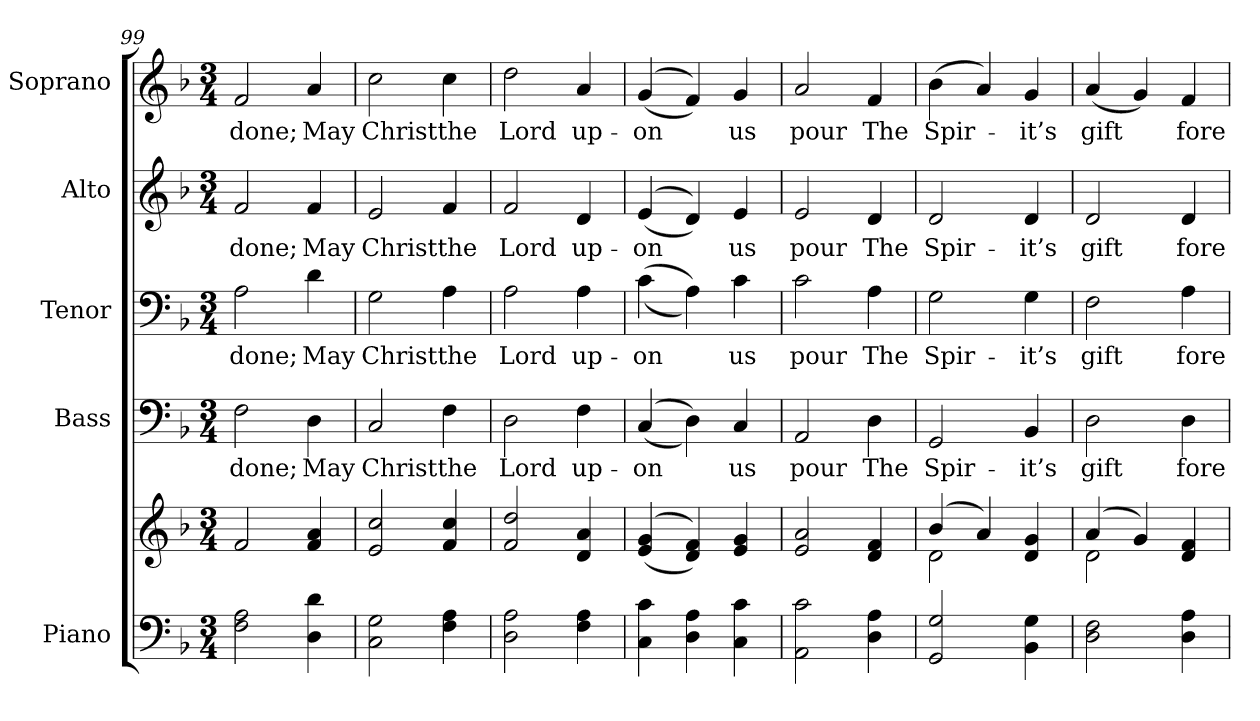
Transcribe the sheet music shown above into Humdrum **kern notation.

**kern	**kern	**kern	**text	**kern	**text	**kern	**text	**kern	**text
*part5	*part5	*part4	*part4	*part3	*part3	*part2	*part2	*part1	*part1
*staff6	*staff5	*staff4	*staff4	*staff3	*staff3	*staff2	*staff2	*staff1	*staff1
*I"Piano	*	*I"Bass	*	*I"Tenor	*	*I"Alto	*	*I"Soprano	*
*I'Pno.	*	*I'B.	*	*I'T.	*	*I'A.	*	*I'S.	*
!!LO:PB:g=z
*clefF4	*clefG2	*clefF4	*	*clefF4	*	*clefG2	*	*clefG2	*
*k[b-]	*k[b-]	*k[b-]	*	*k[b-]	*	*k[b-]	*	*k[b-]	*
*F:	*F:	*F:	*	*F:	*	*F:	*	*F:	*
*M3/4	*M3/4	*M3/4	*	*M3/4	*	*M3/4	*	*M3/4	*
=99	=99	=99	=99	=99	=99	=99	=99	=99	=99
!	!	!	!LO:LY:b:color=#000000	!	!	!	!	!	!
!	!	!	!	!	!LO:LY:b:color=#000000	!	!	!	!
!	!	!	!	!	!	!	!LO:LY:b:color=#000000	!	!
!	!	!	!	!	!	!	!	!	!LO:LY:b:color=#000000
2Fi\ 2Ai	2fi/	2Fi\	done;	2Ai\	done;	2fi/	done;	2fi/	done;
!	!	!	!LO:LY:b:color=#000000	!	!	!	!	!	!
!	!	!	!	!	!LO:LY:b:color=#000000	!	!	!	!
!	!	!	!	!	!	!	!LO:LY:b:color=#000000	!	!
!	!	!	!	!	!	!	!	!	!LO:LY:b:color=#000000
4Di\ 4di	4fi/ 4ai	4Di\	May	4di\	May	4fi/	May	4ai/	May
=100	=100	=100	=100	=100	=100	=100	=100	=100	=100
!	!	!	!LO:LY:b:color=#000000	!	!	!	!	!	!
!	!	!	!	!	!LO:LY:b:color=#000000	!	!	!	!
!	!	!	!	!	!	!	!LO:LY:b:color=#000000	!	!
!	!	!	!	!	!	!	!	!	!LO:LY:b:color=#000000
2Ci\ 2Gi	2ei/ 2cci	2Ci/	Christ	2Gi\	Christ	2ei/	Christ	2cci\	Christ
!	!	!	!LO:LY:b:color=#000000	!	!	!	!	!	!
!	!	!	!	!	!LO:LY:b:color=#000000	!	!	!	!
!	!	!	!	!	!	!	!LO:LY:b:color=#000000	!	!
!	!	!	!	!	!	!	!	!	!LO:LY:b:color=#000000
4Fi\ 4Ai	4fi/ 4cci	4Fi\	the	4Ai\	the	4fi/	the	4cci\	the
=101	=101	=101	=101	=101	=101	=101	=101	=101	=101
!	!	!	!LO:LY:b:color=#000000	!	!	!	!	!	!
!	!	!	!	!	!LO:LY:b:color=#000000	!	!	!	!
!	!	!	!	!	!	!	!LO:LY:b:color=#000000	!	!
!	!	!	!	!	!	!	!	!	!LO:LY:b:color=#000000
2Di\ 2Ai	2fi/ 2ddi	2Di\	Lord	2Ai\	Lord	2fi/	Lord	2ddi\	Lord
!	!	!	!LO:LY:b:color=#000000	!	!	!	!	!	!
!	!	!	!	!	!LO:LY:b:color=#000000	!	!	!	!
!	!	!	!	!	!	!	!LO:LY:b:color=#000000	!	!
!	!	!	!	!	!	!	!	!	!LO:LY:b:color=#000000
4Fi\ 4Ai	4di/ 4ai	4Fi\	up-	4Ai\	up-	4di/	up-	4ai/	up-
!!LO:PB:g=z
=102	=102	=102	=102	=102	=102	=102	=102	=102	=102
!	!	!	!LO:LY:b:color=#000000	!	!	!	!	!	!
!	!	!	!	!	!LO:LY:b:color=#000000	!	!	!	!
!	!	!	!	!	!	!	!LO:LY:b:color=#000000	!	!
!	!	!	!	!	!	!	!	!	!LO:LY:b:color=#000000
4Ci\ 4ci	((4ei/ 4gi	((4Ci/	-on	((4ci\	-on	((4ei/	-on	((4gi/	-on
4Di\ 4Ai	4di/ 4fi))	4Di\))	.	4Ai\))	.	4di/))	.	4fi/))	.
!	!	!	!LO:LY:b:color=#000000	!	!	!	!	!	!
!	!	!	!	!	!LO:LY:b:color=#000000	!	!	!	!
!	!	!	!	!	!	!	!LO:LY:b:color=#000000	!	!
!	!	!	!	!	!	!	!	!	!LO:LY:b:color=#000000
4Ci\ 4ci	4ei/ 4gi	4Ci/	us	4ci\	us	4ei/	us	4gi/	us
=103	=103	=103	=103	=103	=103	=103	=103	=103	=103
!	!	!	!LO:LY:b:color=#000000	!	!	!	!	!	!
!	!	!	!	!	!LO:LY:b:color=#000000	!	!	!	!
!	!	!	!	!	!	!	!LO:LY:b:color=#000000	!	!
!	!	!	!	!	!	!	!	!	!LO:LY:b:color=#000000
2AAi\ 2ci	2ei/ 2ai	2AAi/	pour	2ci\	pour	2ei/	pour	2ai/	pour
!	!	!	!LO:LY:b:color=#000000	!	!	!	!	!	!
!	!	!	!	!	!LO:LY:b:color=#000000	!	!	!	!
!	!	!	!	!	!	!	!LO:LY:b:color=#000000	!	!
!	!	!	!	!	!	!	!	!	!LO:LY:b:color=#000000
4Di\ 4Ai	4di/ 4fi	4Di\	The	4Ai\	The	4di/	The	4fi/	The
=104	=104	=104	=104	=104	=104	=104	=104	=104	=104
*	*^	*	*	*	*	*	*	*	*
!	!	!	!	!LO:LY:b:color=#000000	!	!	!	!	!	!
!	!	!	!	!	!	!LO:LY:b:color=#000000	!	!	!	!
!	!	!	!	!	!	!	!	!LO:LY:b:color=#000000	!	!
!	!	!	!	!	!	!	!	!	!	!LO:LY:b:color=#000000
2GGi/ 2Gi	(4b-i/	2di\	2GGi/	Spir-	2Gi\	Spir-	2di/	Spir-	(4b-i\	Spir-
.	4ai/)	.	.	.	.	.	.	.	4ai/)	.
!	!	!	!	!LO:LY:b:color=#000000	!	!	!	!	!	!
!	!	!	!	!	!	!LO:LY:b:color=#000000	!	!	!	!
!	!	!	!	!	!	!	!	!LO:LY:b:color=#000000	!	!
!	!	!	!	!	!	!	!	!	!	!LO:LY:b:color=#000000
4BB-i\ 4Gi	4di/ 4gi	4ryy	4BB-i/	-it’s	4Gi\	-it’s	4di/	-it’s	4gi/	-it’s
!!LO:PB:g=z
=105	=105	=105	=105	=105	=105	=105	=105	=105	=105	=105
!	!	!	!	!LO:LY:b:color=#000000	!	!	!	!	!	!
!	!	!	!	!	!	!LO:LY:b:color=#000000	!	!	!	!
!	!	!	!	!	!	!	!	!LO:LY:b:color=#000000	!	!
!	!	!	!	!	!	!	!	!	!	!LO:LY:b:color=#000000
2Di\ 2Fi	(4ai/	2di\	2Di\	gift	2Fi\	gift	2di/	gift	(4ai/	gift
.	4gi/)	.	.	.	.	.	.	.	4gi/)	.
!	!	!	!	!LO:LY:b:color=#000000	!	!	!	!	!	!
!	!	!	!	!	!	!LO:LY:b:color=#000000	!	!	!	!
!	!	!	!	!	!	!	!	!LO:LY:b:color=#000000	!	!
!	!	!	!	!	!	!	!	!	!	!LO:LY:b:color=#000000
4Di\ 4Ai	4di/ 4fi	4ryy	4Di\	fore	4Ai\	fore	4di/	fore	4fi/	fore
*	*v	*v	*	*	*	*	*	*	*	*
=	=	=	=	=	=	=	=	=	=
*-	*-	*-	*-	*-	*-	*-	*-	*-	*-
